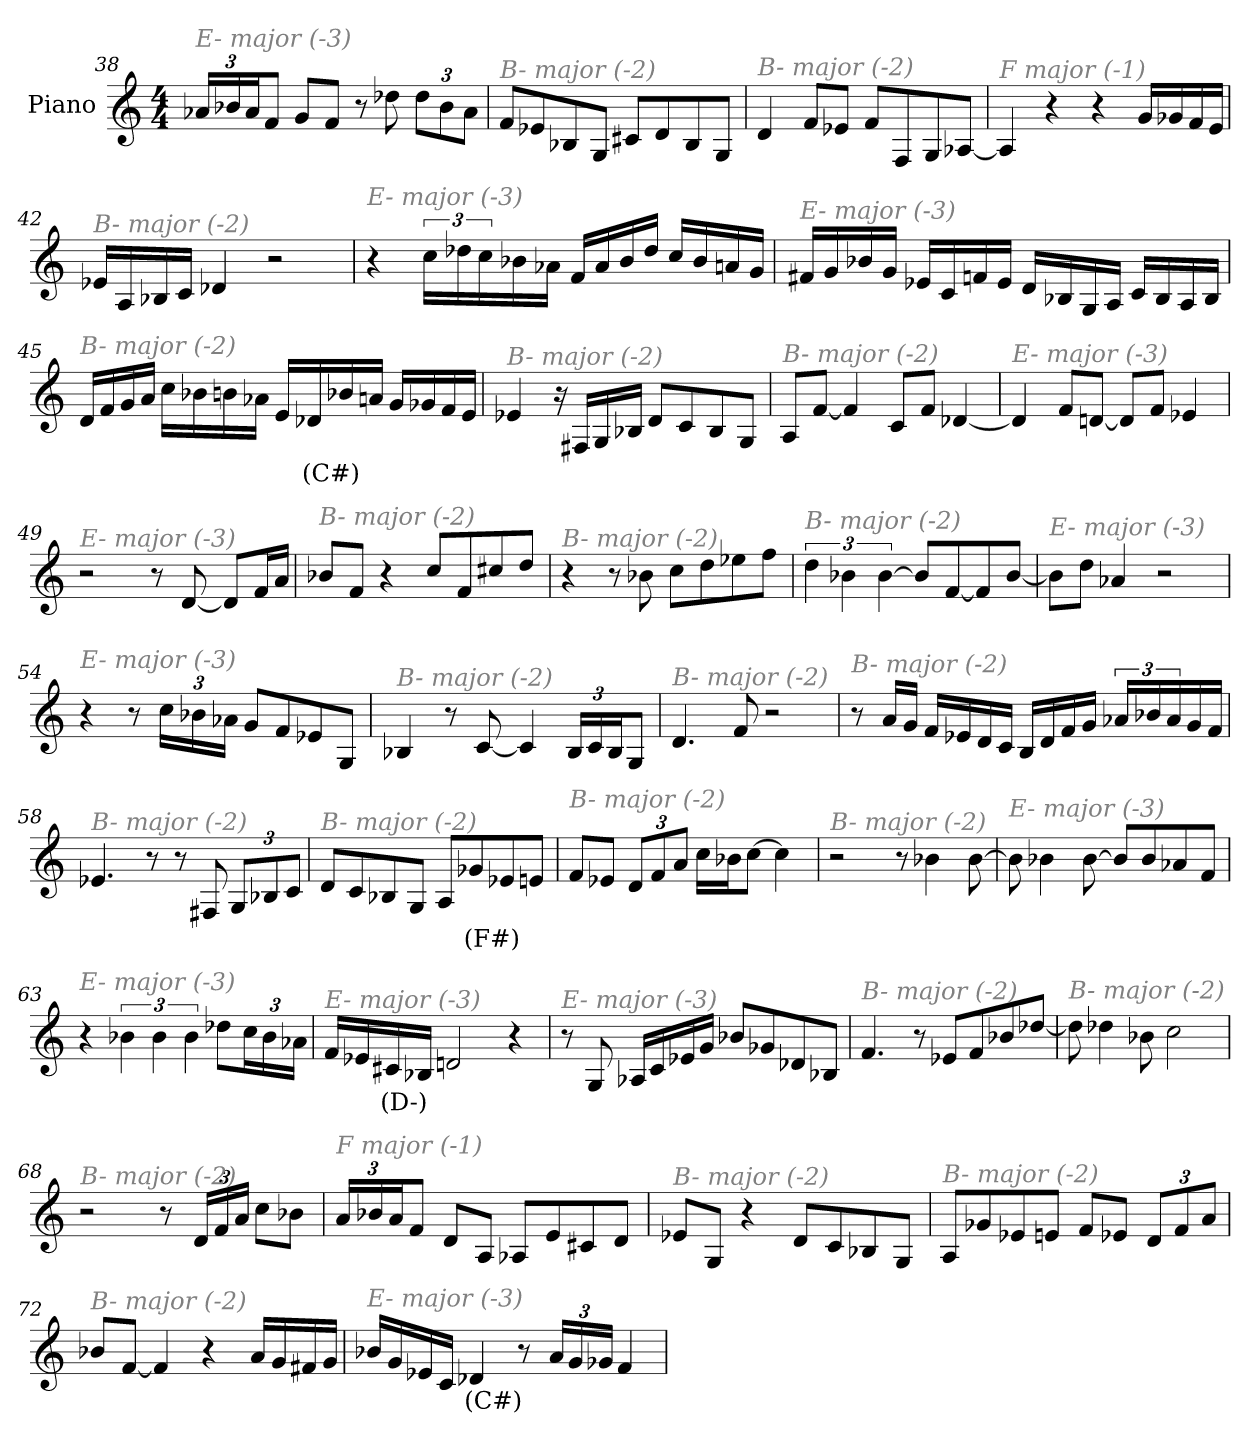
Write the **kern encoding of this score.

**kern	**text
*part1	*part1
*staff1	*staff1
*I"Piano	*
*I'Pno	*
*clefG2	*
*k[]	*
*M4/4	*
*Xbrackettup	*
=38	=38
!LO:TX:i:color=#808080:t=E- major (-3)	!
24a-X/LL	.
24b-X/	.
24a-/J	.
8f/J	.
8g/L	.
8f/J	.
8r	.
8dd-X\	.
12dd-\L	.
12b-\	.
12a-\J	.
=39	=39
!LO:TX:i:color=#808080:t=B- major (-2)	!
8f/L	.
8e-X/	.
8B-X/	.
8G/J	.
8c#X/L	.
8d/	.
8B-/	.
8G/J	.
=40	=40
!LO:TX:i:color=#808080:t=B- major (-2)	!
4d/	.
8f/L	.
8e-X/J	.
8f/L	.
8F/	.
8G/	.
[8A-X/J	.
!!LO:LB:g=z
=41	=41
!LO:TX:i:color=#808080:t=F major (-1)	!
4A-/]	.
4r	.
4r	.
16g/LL	.
16g-X/	.
16f/	.
16e/JJ	.
=42	=42
!LO:TX:i:color=#808080:t=B- major (-2)	!
16e-X/LL	.
16A/	.
16B-X/	.
16c/JJ	.
4d-X/	.
2r	.
=43	=43
!LO:TX:i:color=#808080:t=E- major (-3)	!
4r	.
*brackettup	*
24cc\LL	.
24dd-X\	.
24cc\	.
16b-X\	.
16a-X\JJ	.
16f/LL	.
16a-/	.
16b-/	.
16dd-/JJ	.
16cc/LL	.
16b-/	.
16an/	.
16g/JJ	.
!!LO:LB:g=z
=44	=44
!LO:TX:i:color=#808080:t=E- major (-3)	!
16f#Xi/LL	.
16g/	.
16b-X/	.
16g/JJ	.
16e-X/LL	.
16c/	.
16fn/	.
16e-/JJ	.
16d/LL	.
16B-X/	.
16G/	.
16A/JJ	.
16c/LL	.
16B-/	.
16A/	.
16B-/JJ	.
=45	=45
!LO:TX:i:color=#808080:t=B- major (-2)	!
16d/LL	.
16f/	.
16g/	.
16a/JJ	.
16cc\LL	.
16b-X\	.
16bn\	.
16a-X\JJ	.
16e/LL	.
16d-Xj/	(C#)
16b-X/	.
16an/JJ	.
16g/LL	.
16g-X/	.
16f/	.
16e/JJ	.
!!LO:LB:g=z
=46	=46
!LO:TX:i:color=#808080:t=B- major (-2)	!
4e-X/	.
16r	.
16F#X/LL	.
16G/	.
16B-X/JJ	.
8d/L	.
8c/	.
8B-/	.
8G/J	.
=47	=47
!LO:TX:i:color=#808080:t=B- major (-2)	!
8A/L	.
[8f/J	.
4f/]	.
8c/L	.
8f/J	.
[4d-X/	.
=48	=48
!LO:TX:i:color=#808080:t=E- major (-3)	!
4d-/]	.
8f/L	.
[8dn/J	.
8d/L]	.
8f/J	.
4e-X/	.
=49	=49
!LO:TX:i:color=#808080:t=E- major (-3)	!
2r	.
8r	.
[8d/	.
8d/L]	.
16f/L	.
16a/JJ	.
!!LO:LB:g=z
=50	=50
!LO:TX:i:color=#808080:t=B- major (-2)	!
8b-X/L	.
8f/J	.
4r	.
8cc/L	.
8f/	.
8cc#X/	.
8dd/J	.
=51	=51
!LO:TX:i:color=#808080:t=B- major (-2)	!
4r	.
8r	.
8b-X\	.
8cc\L	.
8dd\	.
8ee-X\	.
8ff\J	.
=52	=52
!LO:TX:i:color=#808080:t=B- major (-2)	!
6dd\	.
6b-X\	.
[6b-\	.
8b-/L]	.
[8f/	.
8f/]	.
[8b-/J	.
=53	=53
!LO:TX:i:color=#808080:t=E- major (-3)	!
8b-\L]	.
8dd\J	.
4a-X/	.
2r	.
!!LO:LB:g=z
=54	=54
!LO:TX:i:color=#808080:t=E- major (-3)	!
4r	.
8r	.
*Xbrackettup	*
24cc\LL	.
24b-X\	.
24a-X\JJ	.
8g/L	.
8f/	.
8e-X/	.
8G/J	.
=55	=55
!LO:TX:i:color=#808080:t=B- major (-2)	!
4B-X/	.
8r	.
[8c/	.
4c/]	.
24B-/LL	.
24c/	.
24B-/J	.
8G/J	.
=56	=56
!LO:TX:i:color=#808080:t=B- major (-2)	!
4.d/	.
8f/	.
2r	.
!!LO:LB:g=z
=57	=57
!LO:TX:i:color=#808080:t=B- major (-2)	!
8r	.
16a/LL	.
16g/JJ	.
16f/LL	.
16e-X/	.
16d/	.
16c/JJ	.
16B/LL	.
16d/	.
16f/	.
16g/JJ	.
*brackettup	*
24a-X/LL	.
24b-X/	.
24a-/	.
16g/	.
16f/JJ	.
=58	=58
!LO:TX:i:color=#808080:t=B- major (-2)	!
4.e-X/	.
8r	.
8r	.
8F#X/	.
*Xbrackettup	*
12G/L	.
12B-X/	.
12c/J	.
=59	=59
!LO:TX:i:color=#808080:t=B- major (-2)	!
8d/L	.
8c/	.
8B-X/	.
8G/J	.
8A/L	.
8g-Xj/	(F#)
8e-X/	.
8en/J	.
!!LO:LB:g=z
=60	=60
!LO:TX:i:color=#808080:t=B- major (-2)	!
8f/L	.
8e-X/J	.
12d/L	.
12f/	.
12a/J	.
16cc\LL	.
16b-X\J	.
[8cc\J	.
4cc\]	.
=61	=61
!LO:TX:i:color=#808080:t=B- major (-2)	!
2r	.
8r	.
4b-X\	.
[8b-\	.
=62	=62
!LO:TX:i:color=#808080:t=E- major (-3)	!
8b-\]	.
4b-X\	.
[8b-\	.
8b-/L]	.
8b-/	.
8a-X/	.
8f/J	.
=63	=63
!LO:TX:i:color=#808080:t=E- major (-3)	!
4r	.
*brackettup	*
6b-X\	.
6b-\	.
6b-\	.
8dd-X\L	.
*Xbrackettup	*
24cc\L	.
24b-\	.
24a-X\JJ	.
!!LO:LB:g=z
=64	=64
!LO:TX:i:color=#808080:t=E- major (-3)	!
16f/LL	.
16e-X/	.
16c#Xj/	(D-)
16B-X/JJ	.
2dn/	.
4r	.
=65	=65
!LO:TX:i:color=#808080:t=E- major (-3)	!
8r	.
8G/	.
16A-X/LL	.
16c/	.
16e-X/	.
16g/JJ	.
8b-X/L	.
8g-X/	.
8d-X/	.
8B-X/J	.
=66	=66
!LO:TX:i:color=#808080:t=B- major (-2)	!
4.f/	.
8r	.
8e-X/L	.
8f/	.
8b-X/	.
[8dd-X/J	.
=67	=67
!LO:TX:i:color=#808080:t=B- major (-2)	!
8dd-\]	.
4dd-X\	.
8b-X\	.
2cc\	.
!!LO:LB:g=z
=68	=68
!LO:TX:i:color=#808080:t=B- major (-2)	!
2r	.
8r	.
24d/LL	.
24f/	.
24a/JJ	.
8cc\L	.
8b-X\J	.
=69	=69
!LO:TX:i:color=#808080:t=F major (-1)	!
24a/LL	.
24b-X/	.
24a/J	.
8f/J	.
8d/L	.
8A/J	.
8A-X/L	.
8e/	.
8c#X/	.
8d/J	.
=70	=70
!LO:TX:i:color=#808080:t=B- major (-2)	!
8e-X/L	.
8G/J	.
4r	.
8d/L	.
8c/	.
8B-X/	.
8G/J	.
=71	=71
!LO:TX:i:color=#808080:t=B- major (-2)	!
8A/L	.
8g-X/	.
8e-X/	.
8en/J	.
8f/L	.
8e-X/J	.
12d/L	.
12f/	.
12a/J	.
!!LO:LB:g=z
=72	=72
!LO:TX:i:color=#808080:t=B- major (-2)	!
8b-X/L	.
[8f/J	.
4f/]	.
4r	.
16a/LL	.
16g/	.
16f#X/	.
16g/JJ	.
!!LO:PB:g=z
=73	=73
!LO:TX:i:color=#808080:t=E- major (-3)	!
16b-X/LL	.
16g/	.
16e-X/	.
16c/JJ	.
4d-Xj/	(C#)
8r	.
24a/LL	.
24g/	.
24g-X/JJ	.
4f/	.
=	=
*-	*-
